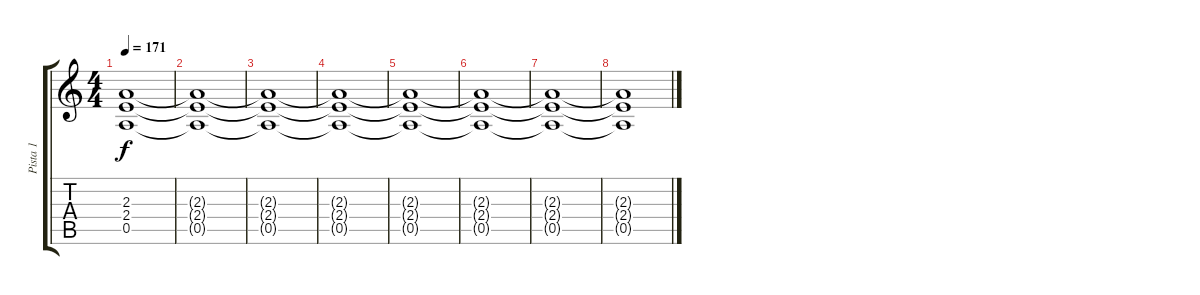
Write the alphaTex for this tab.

\track ("Pista 1" "Pista 1") {instrument overdrivenguitar}
\staff {score tabs}
\tuning (E4 B3 G3 D3 A2 E2) {hide}
\ts (4 4)
\tempo 171
\clef g2
\ks c
(2.3 2.4 0.5).1{dy f volume 5} |
(2.3{t} 2.4{t} 0.5{t}).1 |
(2.3{t} 2.4{t} 0.5{t}).1 |
(2.3{t} 2.4{t} 0.5{t}).1 |
(2.3{t} 2.4{t} 0.5{t}).1{volume 0} |
(2.3{t} 2.4{t} 0.5{t}).1 |
(2.3{t} 2.4{t} 0.5{t}).1 |
(2.3{t} 2.4{t} 0.5{t}).1
